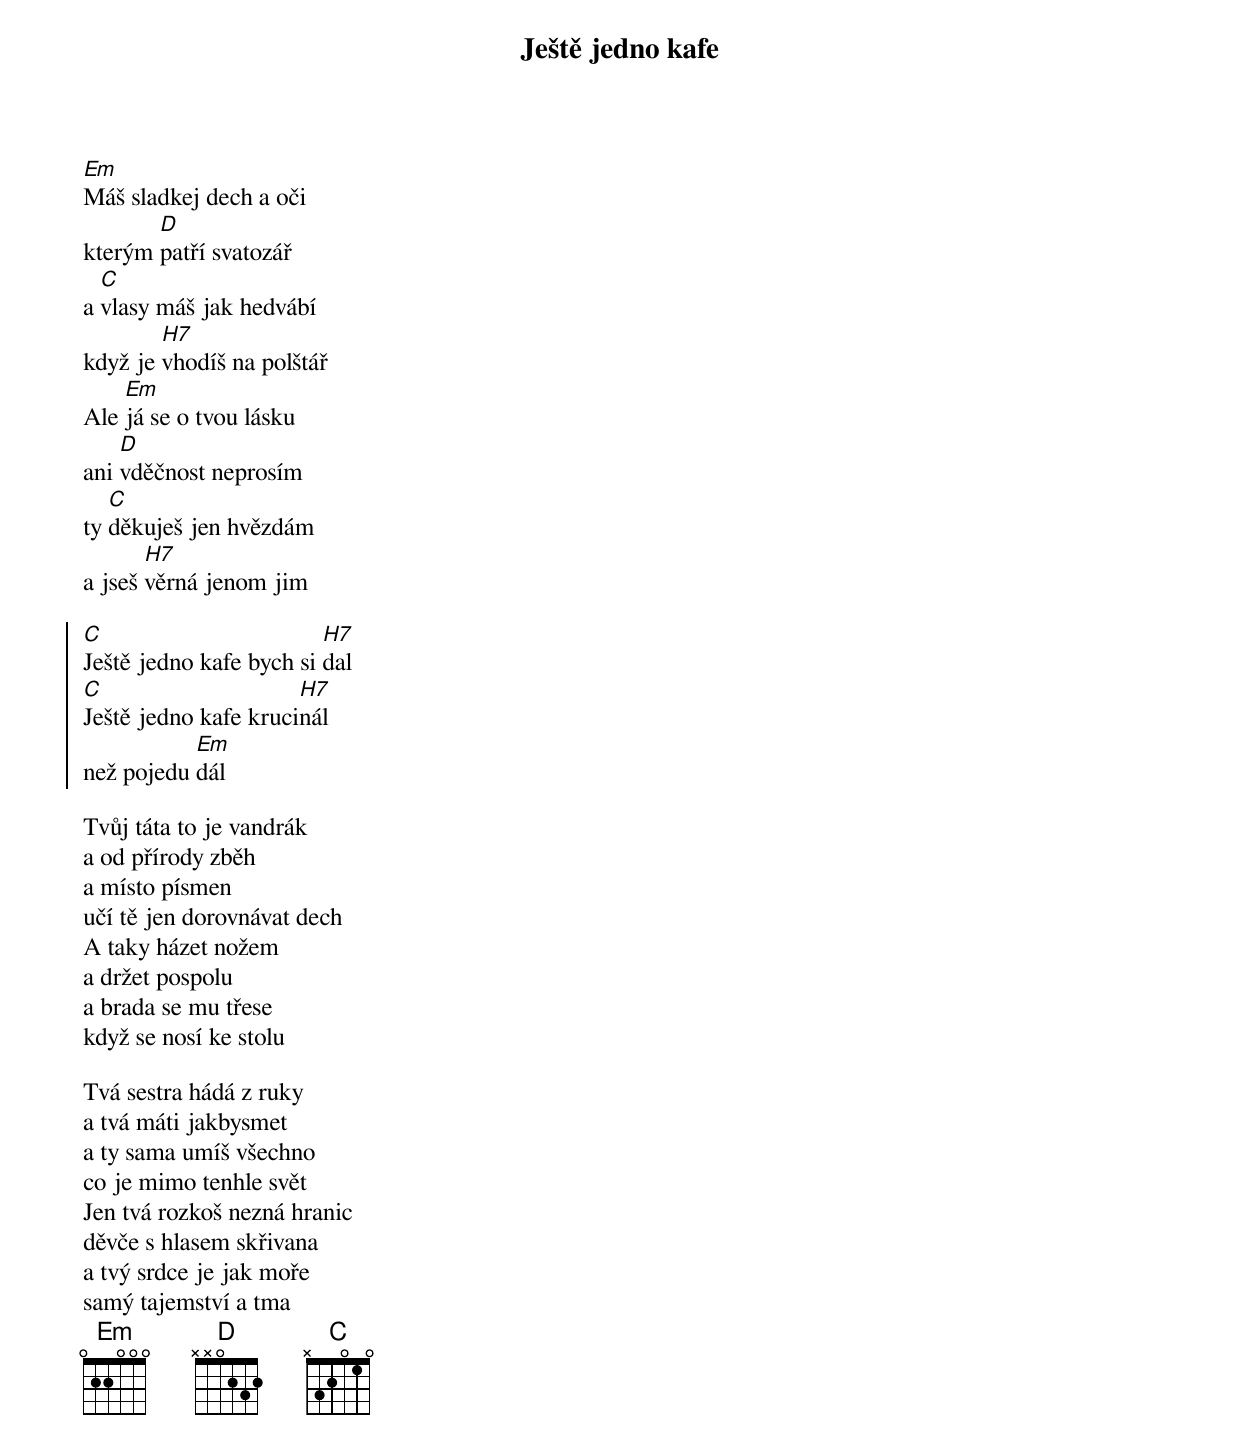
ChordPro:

{title: Ještě jedno kafe}
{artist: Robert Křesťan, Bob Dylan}

[Em]Máš sladkej dech a oči
kterým [D]patří svatozář
a [C]vlasy máš jak hedvábí
když je [H7]vhodíš na polštář
Ale [Em]já se o tvou lásku
ani [D]vděčnost neprosím
ty [C]děkuješ jen hvězdám
a jseš [H7]věrná jenom jim

{start_of_chorus}
[C]Ještě jedno kafe bych si [H7]dal
[C]Ještě jedno kafe kruci[H7]nál
než pojedu [Em]dál
{end_of_chorus}

Tvůj táta to je vandrák
a od přírody zběh
a místo písmen
učí tě jen dorovnávat dech
A taky házet nožem
a držet pospolu
a brada se mu třese
když se nosí ke stolu

Tvá sestra hádá z ruky
a tvá máti jakbysmet
a ty sama umíš všechno
co je mimo tenhle svět
Jen tvá rozkoš nezná hranic
děvče s hlasem skřivana
a tvý srdce je jak moře
samý tajemství a tma
